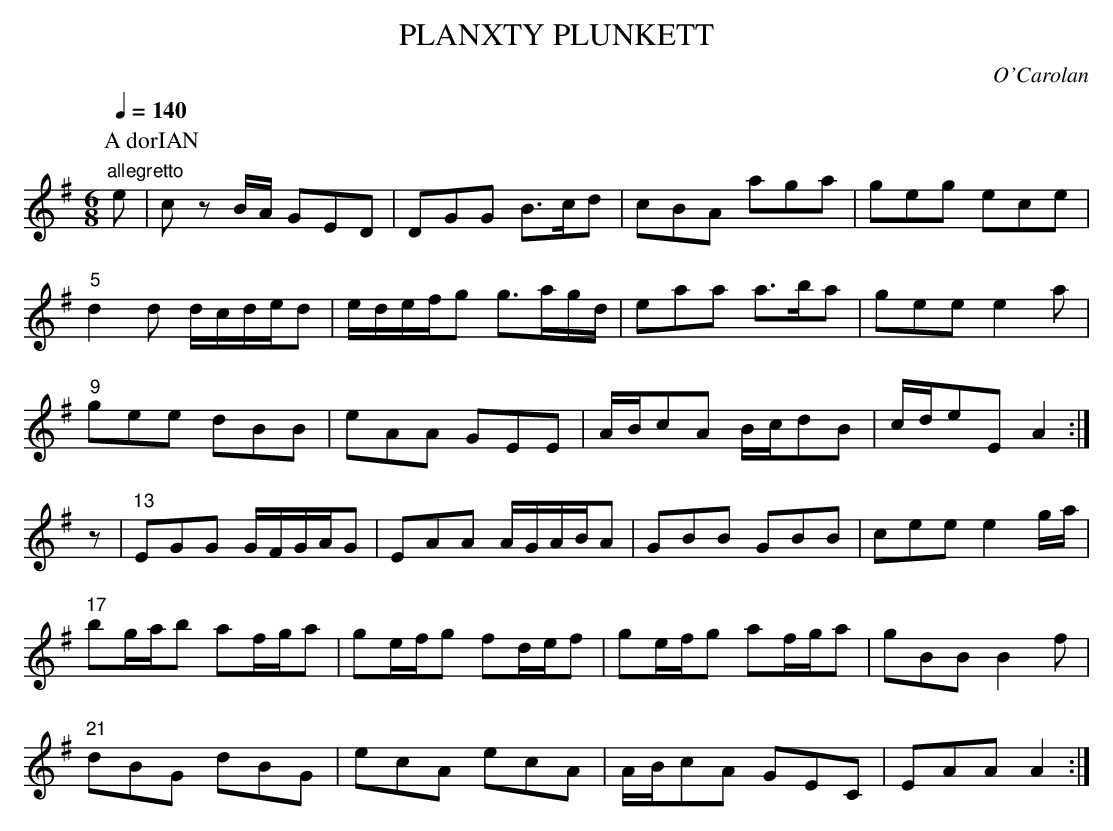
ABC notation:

X:1
T:PLANXTY PLUNKETT
C:O'Carolan
Q:1/4=140
M:6/8
L:1/8
K:G
P:A dorIAN
"allegretto"
e|c zB/A/ GED|DGG B>cd|cBA aga|geg ece|
"5"d2d d/c/d/e/d|e/d/e/f/g g>ag/d/|eaa a>ba|gee e2a|
"9"gee dBB|eAA GEE|A/B/cA B/c/dB|c/d/eE A2:|
z|"13"EGG G/F/G/A/G|EAA A/G/A/B/A|GBB GBB|cee e2g/a/|
"17"bg/a/b af/g/a|ge/f/g fd/e/f|ge/f/g af/g/a|gBB B2f|
"21"dBG dBG|ecA ecA|A/B/cA GEC|EAA A2:|
